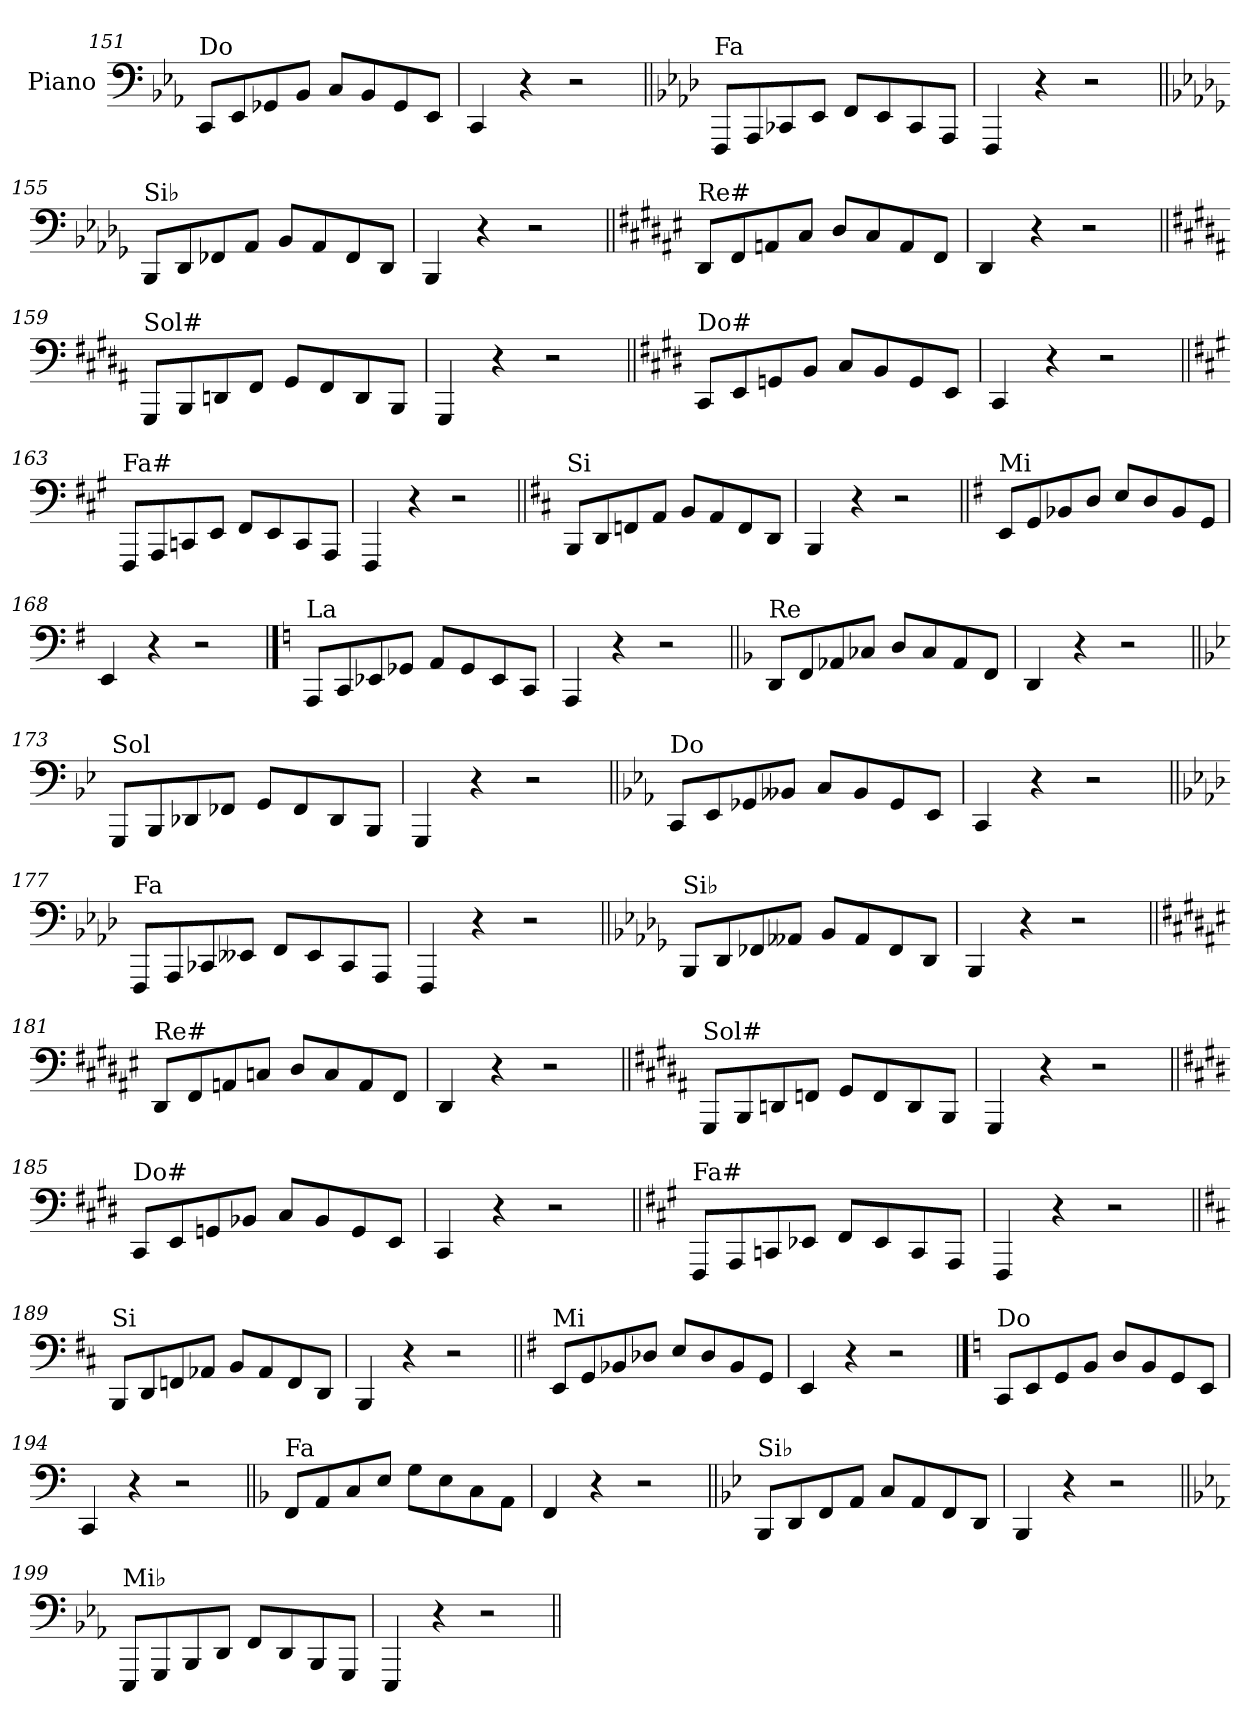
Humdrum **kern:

**kern
*part1
*staff1
*I"Piano
*I'Pno.
!!LO:LB:g=z
*clefF4
*k[b-e-a-]
=151
!LO:TX:a:t=Do
8CC/L
8EE-/
8GG-X/
8BB-/J
8C/L
8BB-/
8GG-/
8EE-/J
=152
4CC/
4r
2r
=153||
*k[b-e-a-d-]
!LO:TX:a:t=Fa
8FFF/L
8AAA-/
8CC-X/
8EE-/J
8FF/L
8EE-/
8CC-/
8AAA-/J
=154
4FFF/
4r
2r
=155||
*k[b-e-a-d-g-]
!LO:TX:a:t=Si♭
8BBB-/L
8DD-/
8FF-X/
8AA-/J
8BB-/L
8AA-/
8FF-/
8DD-/J
=156
4BBB-/
4r
2r
!!LO:LB:g=z
=157||
*k[f#c#g#d#a#e#]
!LO:TX:a:t=Re#
8DD#/L
8FF#/
8AAn/
8C#/J
8D#/L
8C#/
8AA/
8FF#/J
=158
4DD#/
4r
2r
=159||
*k[f#c#g#d#a#]
!LO:TX:a:t=Sol#
8GGG#/L
8BBB/
8DDn/
8FF#/J
8GG#/L
8FF#/
8DD/
8BBB/J
=160
4GGG#/
4r
2r
=161||
*k[f#c#g#d#]
!LO:TX:a:t=Do#
8CC#/L
8EE/
8GGn/
8BB/J
8C#/L
8BB/
8GG/
8EE/J
=162
4CC#/
4r
2r
!!LO:LB:g=z
=163||
*k[f#c#g#]
!LO:TX:a:t=Fa#
8FFF#/L
8AAA/
8CCn/
8EE/J
8FF#/L
8EE/
8CC/
8AAA/J
=164
4FFF#/
4r
2r
=165||
*k[f#c#]
!LO:TX:a:t=Si
8BBB/L
8DD/
8FFn/
8AA/J
8BB/L
8AA/
8FF/
8DD/J
=166
4BBB/
4r
2r
=167||
*k[f#]
!LO:TX:a:t=Mi
8EE/L
8GG/
8BB-X/
8D/J
8E/L
8D/
8BB-/
8GG/J
=168
4EE/
4r
2r
!!LO:LB:g=z
==169
*k[]
!LO:TX:a:t=La
8AAA/L
8CC/
8EE-X/
8GG-X/J
8AA/L
8GG-/
8EE-/
8CC/J
=170
4AAA/
4r
2r
=171||
*k[b-]
!LO:TX:a:t=Re
8DD/L
8FF/
8AA-X/
8C-X/J
8D/L
8C-/
8AA-/
8FF/J
=172
4DD/
4r
2r
=173||
*k[b-e-]
!LO:TX:a:t=Sol
8GGG/L
8BBB-/
8DD-X/
8FF-X/J
8GG/L
8FF-/
8DD-/
8BBB-/J
=174
4GGG/
4r
2r
!!LO:LB:g=z
=175||
*k[b-e-a-]
!LO:TX:a:t=Do
8CC/L
8EE-/
8GG-X/
8BB--X/J
8C/L
8BB--/
8GG-/
8EE-/J
=176
4CC/
4r
2r
=177||
*k[b-e-a-d-]
!LO:TX:a:t=Fa
8FFF/L
8AAA-/
8CC-X/
8EE--X/J
8FF/L
8EE--/
8CC-/
8AAA-/J
=178
4FFF/
4r
2r
=179||
*k[b-e-a-d-g-]
!LO:TX:a:t=Si♭
8BBB-/L
8DD-/
8FF-X/
8AA--X/J
8BB-/L
8AA--/
8FF-/
8DD-/J
=180
4BBB-/
4r
2r
!!LO:LB:g=z
=181||
*k[f#c#g#d#a#e#]
!LO:TX:a:t=Re#
8DD#/L
8FF#/
8AAn/
8Cn/J
8D#/L
8C/
8AA/
8FF#/J
=182
4DD#/
4r
2r
=183||
*k[f#c#g#d#a#]
!LO:TX:a:t=Sol#
8GGG#/L
8BBB/
8DDn/
8FFn/J
8GG#/L
8FF/
8DD/
8BBB/J
=184
4GGG#/
4r
2r
=185||
*k[f#c#g#d#]
!LO:TX:a:t=Do#
8CC#/L
8EE/
8GGn/
8BB-X/J
8C#/L
8BB-/
8GG/
8EE/J
=186
4CC#/
4r
2r
!!LO:LB:g=z
=187||
*k[f#c#g#]
!LO:TX:a:t=Fa#
8FFF#/L
8AAA/
8CCn/
8EE-X/J
8FF#/L
8EE-/
8CC/
8AAA/J
=188
4FFF#/
4r
2r
=189||
*k[f#c#]
!LO:TX:a:t=Si
8BBB/L
8DD/
8FFn/
8AA-X/J
8BB/L
8AA-/
8FF/
8DD/J
=190
4BBB/
4r
2r
=191||
*k[f#]
!LO:TX:a:t=Mi
8EE/L
8GG/
8BB-X/
8D-X/J
8E/L
8D-/
8BB-/
8GG/J
=192
4EE/
4r
2r
!!LO:PB:g=z
==193
*k[]
!LO:TX:a:t=Do
8CC/L
8EE/
8GG/
8BB/J
8D/L
8BB/
8GG/
8EE/J
=194
4CC/
4r
2r
=195||
*k[b-]
!LO:TX:a:t=Fa
8FF/L
8AA/
8C/
8E/J
8G\L
8E\
8C\
8AA\J
=196
4FF/
4r
2r
=197||
*k[b-e-]
!LO:TX:a:t=Si♭
8BBB-/L
8DD/
8FF/
8AA/J
8C/L
8AA/
8FF/
8DD/J
=198
4BBB-/
4r
2r
!!LO:LB:g=z
=199||
*k[b-e-a-]
!LO:TX:a:t=Mi♭
8EEE-/L
8GGG/
8BBB-/
8DD/J
8FF/L
8DD/
8BBB-/
8GGG/J
=200
4EEE-/
4r
2r
=||
*-
